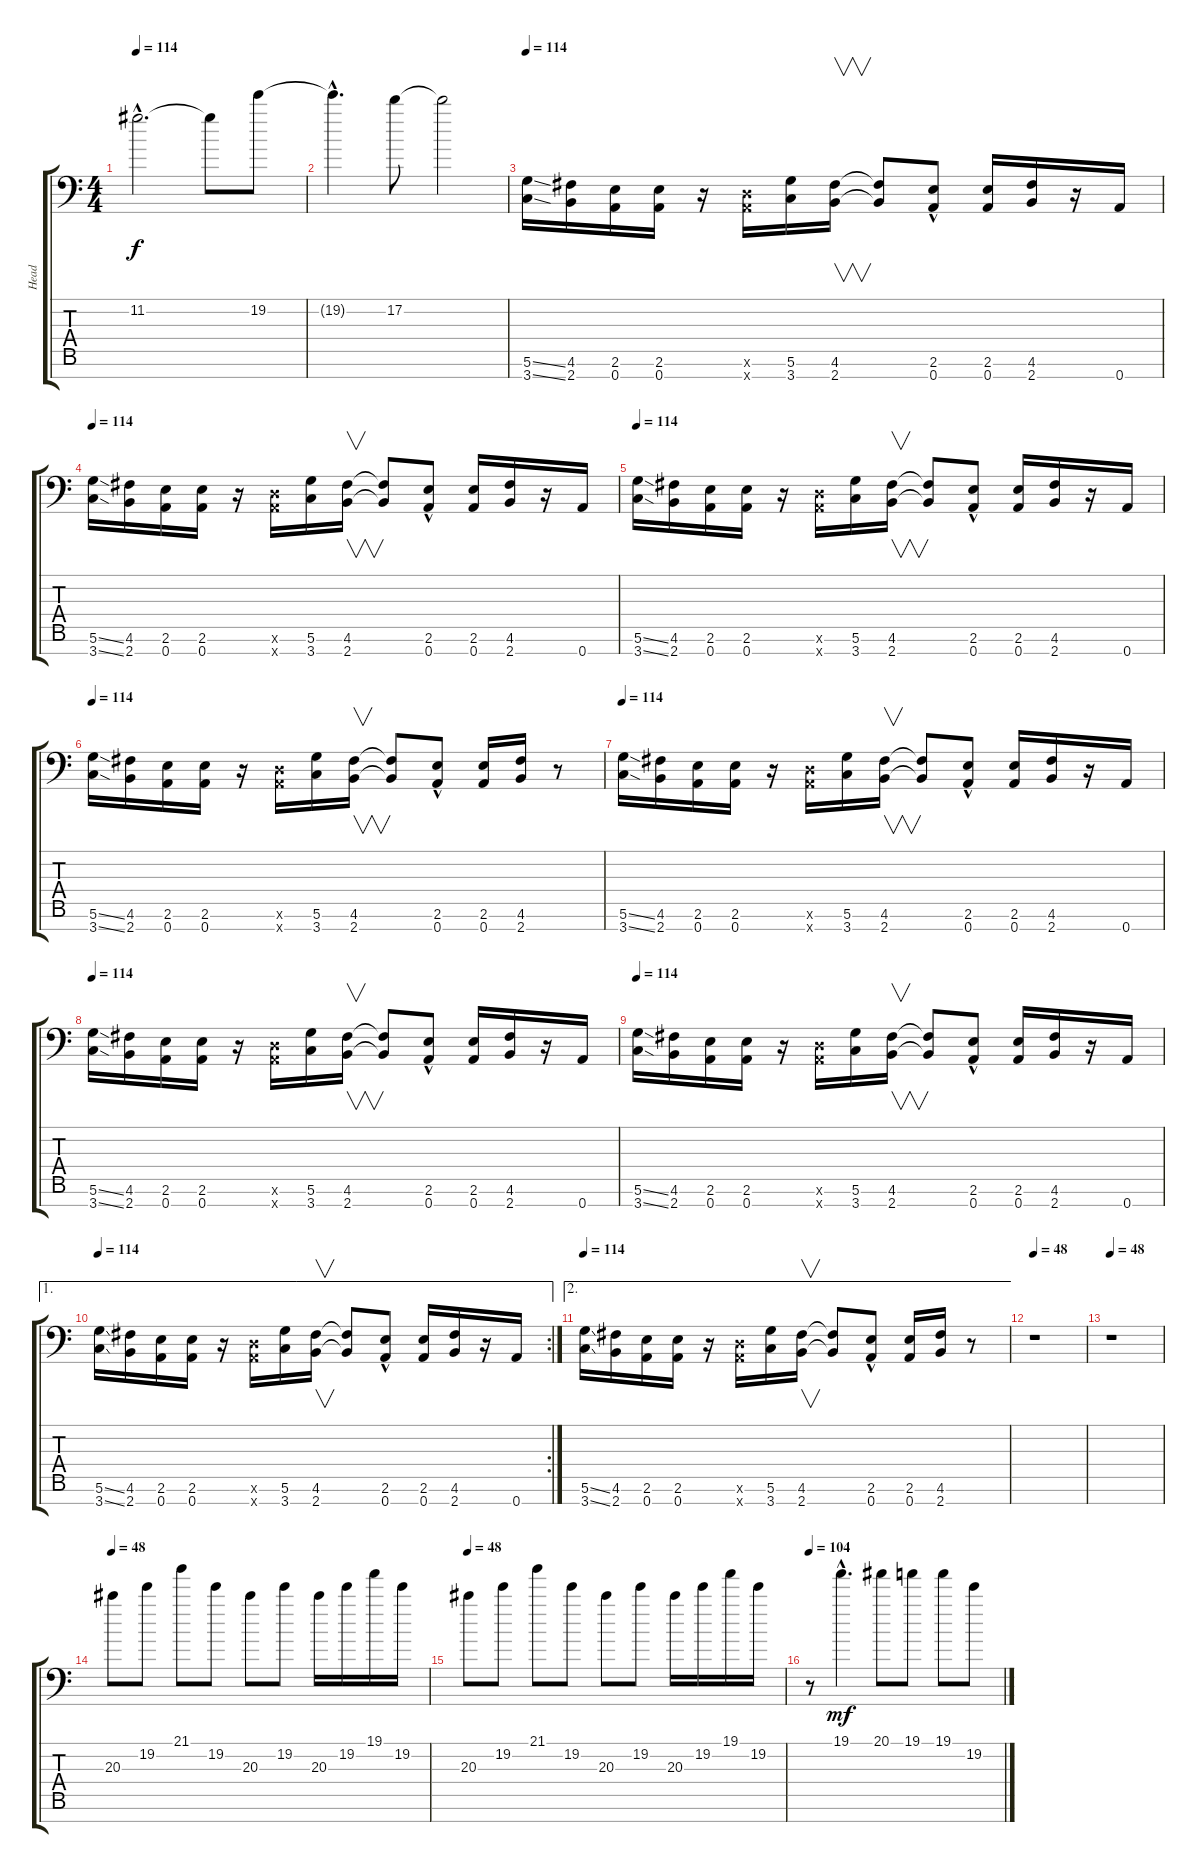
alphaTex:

\track ("Head" "Head") {instrument overdrivenguitar}
\staff {score tabs}
\tuning (D4 A3 F3 C3 G2 D2 A1) {hide}
\ts (4 4)
\tempo 114
\clef f4
\ks c
11.2{hac}.2{d dy f} 11.2{t}.8 19.2.8 |
19.2{hac t}.4{d} 17.2.8 17.2{t}.2 |
\tempo 114
(5.6{ss} 3.7{ss}).16 (4.6 2.7).16 (2.6 0.7).16 (2.6 0.7).16 r.16 (0.6{x} 0.7{x}).16 (5.6 3.7).16 (4.6 2.7).16{v} (4.6{t} 2.7{t}).8 (2.6{hac} 0.7{hac}).8 (2.6 0.7).16 (4.6 2.7).16 r.16 0.7.16 |
\tempo 114
(5.6{ss} 3.7{ss}).16 (4.6 2.7).16 (2.6 0.7).16 (2.6 0.7).16 r.16 (0.6{x} 0.7{x}).16 (5.6 3.7).16 (4.6 2.7).16{v} (4.6{t} 2.7{t}).8 (2.6{hac} 0.7{hac}).8 (2.6 0.7).16 (4.6 2.7).16 r.16 0.7.16 |
\tempo 114
(5.6{ss} 3.7{ss}).16 (4.6 2.7).16 (2.6 0.7).16 (2.6 0.7).16 r.16 (0.6{x} 0.7{x}).16 (5.6 3.7).16 (4.6 2.7).16{v} (4.6{t} 2.7{t}).8 (2.6{hac} 0.7{hac}).8 (2.6 0.7).16 (4.6 2.7).16 r.16 0.7.16 |
\tempo 114
(5.6{ss} 3.7{ss}).16 (4.6 2.7).16 (2.6 0.7).16 (2.6 0.7).16 r.16 (0.6{x} 0.7{x}).16 (5.6 3.7).16 (4.6 2.7).16{v} (4.6{t} 2.7{t}).8 (2.6{hac} 0.7{hac}).8 (2.6 0.7).16 (4.6 2.7).16 r.8 |
\tempo 114
(5.6{ss} 3.7{ss}).16 (4.6 2.7).16 (2.6 0.7).16 (2.6 0.7).16 r.16 (0.6{x} 0.7{x}).16 (5.6 3.7).16 (4.6 2.7).16{v} (4.6{t} 2.7{t}).8 (2.6{hac} 0.7{hac}).8 (2.6 0.7).16 (4.6 2.7).16 r.16 0.7.16 |
\tempo 114
(5.6{ss} 3.7{ss}).16 (4.6 2.7).16 (2.6 0.7).16 (2.6 0.7).16 r.16 (0.6{x} 0.7{x}).16 (5.6 3.7).16 (4.6 2.7).16{v} (4.6{t} 2.7{t}).8 (2.6{hac} 0.7{hac}).8 (2.6 0.7).16 (4.6 2.7).16 r.16 0.7.16 |
\tempo 114
(5.6{ss} 3.7{ss}).16 (4.6 2.7).16 (2.6 0.7).16 (2.6 0.7).16 r.16 (0.6{x} 0.7{x}).16 (5.6 3.7).16 (4.6 2.7).16{v} (4.6{t} 2.7{t}).8 (2.6{hac} 0.7{hac}).8 (2.6 0.7).16 (4.6 2.7).16 r.16 0.7.16 |
\ae 1
\rc 2
\tempo 114
(5.6{ss} 3.7{ss}).16 (4.6 2.7).16 (2.6 0.7).16 (2.6 0.7).16 r.16 (0.6{x} 0.7{x}).16 (5.6 3.7).16 (4.6 2.7).16{v} (4.6{t} 2.7{t}).8 (2.6{hac} 0.7{hac}).8 (2.6 0.7).16 (4.6 2.7).16 r.16 0.7.16 |
\ae 2
\tempo 114
(5.6{ss} 3.7{ss}).16 (4.6 2.7).16 (2.6 0.7).16 (2.6 0.7).16 r.16 (0.6{x} 0.7{x}).16 (5.6 3.7).16 (4.6 2.7).16{v} (4.6{t} 2.7{t}).8 (2.6{hac} 0.7{hac}).8 (2.6 0.7).16 (4.6 2.7).16 r.8 |
\tempo 48
r.1 |
\tempo 48
r.1 |
\tempo 48
20.3.8{instrument acousticguitarnylon} 19.2.8 21.1.8 19.2.8 20.3.8 19.2.8 20.3.16 19.2.16 19.1.16 19.2.16 |
\tempo 48
20.3.8{instrument acousticguitarnylon} 19.2.8 21.1.8 19.2.8 20.3.8 19.2.8 20.3.16 19.2.16 19.1.16 19.2.16 |
\tempo 104
r.8{instrument acousticguitarnylon} 19.1{hac}.4{d dy mf} 20.1.8 19.1.8 19.1.8 19.2.8
